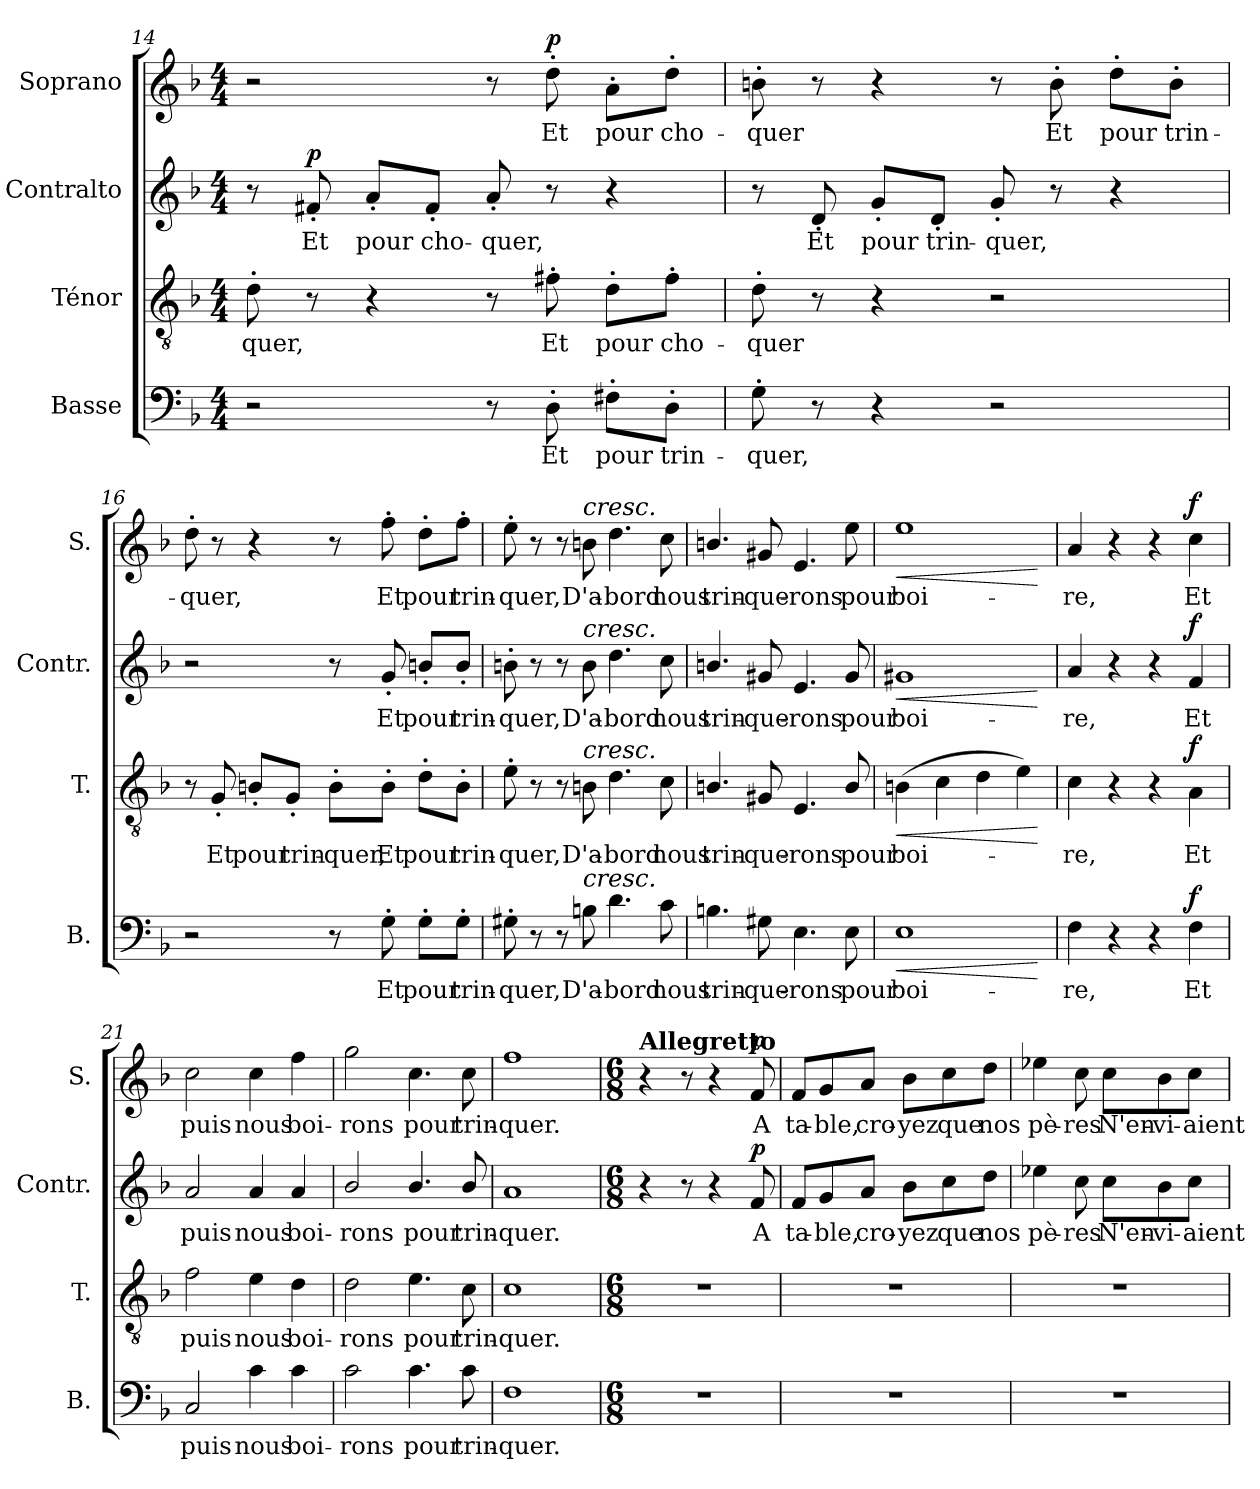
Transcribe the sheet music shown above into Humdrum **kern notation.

**kern	**text	**dynam	**kern	**text	**dynam	**kern	**text	**dynam	**kern	**text	**dynam
*part4	*part4	*part4	*part3	*part3	*part3	*part2	*part2	*part2	*part1	*part1	*part1
*staff4	*staff4	*staff4	*staff3	*staff3	*staff3	*staff2	*staff2	*staff2	*staff1	*staff1	*staff1
*I"Basse	*	*	*I"Ténor	*	*	*I"Contralto	*	*	*I"Soprano	*	*
*I'B.	*	*	*I'T.	*	*	*I'Contr.	*	*	*I'S.	*	*
*clefF4	*	*	*clefGv2	*	*	*clefG2	*	*	*clefG2	*	*
*k[b-]	*	*	*k[b-]	*	*	*k[b-]	*	*	*k[b-]	*	*
*F:	*	*	*F:	*	*	*F:	*	*	*F:	*	*
*M4/4	*	*	*M4/4	*	*	*M4/4	*	*	*M4/4	*	*
=14	=14	=14	=14	=14	=14	=14	=14	=14	=14	=14	=14
!	!	!	!	!LO:LY:b	!	!	!	!	!	!	!
2r	.	.	8d'>\	-quer,	.	8r	.	.	2r	.	.
!	!	!	!	!	!	!	!LO:LY:b	!LO:DY:a	!	!	!
.	.	.	8r	.	.	8f#X'>/	Et	p	.	.	.
!	!	!	!	!	!	!	!LO:LY:b	!	!	!	!
.	.	.	4r	.	.	8a'>/L	pour	.	.	.	.
!	!	!	!	!	!	!	!LO:LY:b	!	!	!	!
.	.	.	.	.	.	8f#'>/J	cho-	.	.	.	.
!	!	!	!	!	!	!	!LO:LY:b	!	!	!	!
8r	.	.	8r	.	.	8a'>/	-quer,	.	8r	.	.
!	!LO:LY:b	!	!	!LO:LY:b	!	!	!	!	!	!LO:LY:b	!LO:DY:a
8D'>\	Et	.	8f#X'>\	Et	.	8r	.	.	8dd'>\	Et	p
!	!LO:LY:b	!	!	!LO:LY:b	!	!	!	!	!	!LO:LY:b	!
8F#X'>\L	pour	.	8d'>\L	pour	.	4r	.	.	8a'>\L	pour	.
!	!LO:LY:b	!	!	!LO:LY:b	!	!	!	!	!	!LO:LY:b	!
8D'>\J	trin-	.	8f#'>\J	cho-	.	.	.	.	8dd'>\J	cho-	.
!!LO:LB:g=z
=15	=15	=15	=15	=15	=15	=15	=15	=15	=15	=15	=15
!	!LO:LY:b	!	!	!LO:LY:b	!	!	!	!	!	!LO:LY:b	!
8G'>\	-quer,	.	8d'>\	-quer	.	8r	.	.	8bn'>\	-quer	.
!	!	!	!	!	!	!	!LO:LY:b	!	!	!	!
8r	.	.	8r	.	.	8d'</	Et	.	8r	.	.
!	!	!	!	!	!	!	!LO:LY:b	!	!	!	!
4r	.	.	4r	.	.	8g'</L	pour	.	4r	.	.
!	!	!	!	!	!	!	!LO:LY:b	!	!	!	!
.	.	.	.	.	.	8d'</J	trin-	.	.	.	.
!	!	!	!	!	!	!	!LO:LY:b	!	!	!	!
2r	.	.	2r	.	.	8g'</	-quer,	.	8r	.	.
!	!	!	!	!	!	!	!	!	!	!LO:LY:b	!
.	.	.	.	.	.	8r	.	.	8b'>\	Et	.
!	!	!	!	!	!	!	!	!	!	!LO:LY:b	!
.	.	.	.	.	.	4r	.	.	8dd'>\L	pour	.
!	!	!	!	!	!	!	!	!	!	!LO:LY:b	!
.	.	.	.	.	.	.	.	.	8b'>\J	trin-	.
=16	=16	=16	=16	=16	=16	=16	=16	=16	=16	=16	=16
!	!	!	!	!	!	!	!	!	!	!LO:LY:b	!
2r	.	.	8r	.	.	2r	.	.	8dd'>\	-quer,	.
!	!	!	!	!LO:LY:b	!	!	!	!	!	!	!
.	.	.	8G'>/	Et	.	.	.	.	8r	.	.
!	!	!	!	!LO:LY:b	!	!	!	!	!	!	!
.	.	.	8Bn'>/L	pour	.	.	.	.	4r	.	.
!	!	!	!	!LO:LY:b	!	!	!	!	!	!	!
.	.	.	8G'>/J	trin-	.	.	.	.	.	.	.
!	!	!	!	!LO:LY:b	!	!	!	!	!	!	!
8r	.	.	8B'>\L	-quer,	.	8r	.	.	8r	.	.
!	!LO:LY:b	!	!	!LO:LY:b	!	!	!LO:LY:b	!	!	!LO:LY:b	!
8G'>\	Et	.	8B'>\J	Et	.	8g'>/	Et	.	8ff'>\	Et	.
!	!LO:LY:b	!	!	!LO:LY:b	!	!	!LO:LY:b	!	!	!LO:LY:b	!
8G'>\L	pour	.	8d'>\L	pour	.	8bn'>/L	pour	.	8dd'>\L	pour	.
!	!LO:LY:b	!	!	!LO:LY:b	!	!	!LO:LY:b	!	!	!LO:LY:b	!
8G'>\J	trin-	.	8B'>\J	trin-	.	8b'>/J	trin-	.	8ff'>\J	trin-	.
!!LO:PB:g=z
=17	=17	=17	=17	=17	=17	=17	=17	=17	=17	=17	=17
!	!LO:LY:b	!	!	!LO:LY:b	!	!	!LO:LY:b	!	!	!LO:LY:b	!
8G#X'>\	-quer,	.	8e'>\	quer,	.	8bn'>\	quer,	.	8ee'>\	-quer,	.
8r	.	.	8r	.	.	8r	.	.	8r	.	.
8r	.	.	8r	.	.	8r	.	.	8r	.	.
!	!	!	!	!	!	!	!	!	!LO:TX:a:i:t=cresc.	!	!
!	!	!	!	!	!	!LO:TX:a:i:t=cresc.	!	!	!	!	!
!	!	!	!LO:TX:a:i:t=cresc.	!	!	!	!	!	!	!	!
!LO:TX:a:i:t=cresc.	!	!	!	!	!	!	!	!	!	!	!
!	!LO:LY:b	!	!	!LO:LY:b	!	!	!LO:LY:b	!	!	!LO:LY:b	!
8Bn\	D'a-	.	8Bn\	D'a-	.	8b\	D'a-	.	8bn\	D'a-	.
!	!LO:LY:b	!	!	!LO:LY:b	!	!	!LO:LY:b	!	!	!LO:LY:b	!
4.d\	-bord	.	4.d\	-bord	.	4.dd\	-bord	.	4.dd\	-bord	.
!	!LO:LY:b	!	!	!LO:LY:b	!	!	!LO:LY:b	!	!	!LO:LY:b	!
8c\	nous	.	8c\	nous	.	8cc\	nous	.	8cc\	nous	.
=18	=18	=18	=18	=18	=18	=18	=18	=18	=18	=18	=18
!	!LO:LY:b	!	!	!LO:LY:b	!	!	!LO:LY:b	!	!	!LO:LY:b	!
4.Bn\	trin-	.	4.Bn/	trin-	.	4.bn/	trin-	.	4.bn/	trin-	.
!	!LO:LY:b	!	!	!LO:LY:b	!	!	!LO:LY:b	!	!	!LO:LY:b	!
8G#X\	-que-	.	8G#X/	-que-	.	8g#X/	-que-	.	8g#X/	-que-	.
!	!LO:LY:b	!	!	!LO:LY:b	!	!	!LO:LY:b	!	!	!LO:LY:b	!
4.E\	-rons	.	4.E/	-rons	.	4.e/	-rons	.	4.e/	-rons	.
!	!LO:LY:b	!	!	!LO:LY:b	!	!	!LO:LY:b	!	!	!LO:LY:b	!
8E\	pour	.	8B/	pour	.	8g#/	pour	.	8ee\	pour	.
=19	=19	=19	=19	=19	=19	=19	=19	=19	=19	=19	=19
!	!LO:LY:b	!LO:HP:b	!	!LO:LY:b	!LO:HP:b	!	!LO:LY:b	!LO:HP:b	!	!LO:LY:b	!LO:HP:b
1E	boi-	<	(>4Bn\	boi-	<	1g#X	boi-	<	1ee	boi-	<
.	.	.	4c\	.	.	.	.	.	.	.	.
.	.	.	4d\	.	.	.	.	.	.	.	.
.	.	.	4e\)	.	.	.	.	.	.	.	.
.	.	[	.	.	[	.	.	[	.	.	[
!!LO:LB:g=z
=20	=20	=20	=20	=20	=20	=20	=20	=20	=20	=20	=20
!	!LO:LY:b	!	!	!LO:LY:b	!	!	!LO:LY:b	!	!	!LO:LY:b	!
4F\	-re,	.	4c\	-re,	.	4a/	-re,	.	4a/	-re,	.
4r	.	.	4r	.	.	4r	.	.	4r	.	.
4r	.	.	4r	.	.	4r	.	.	4r	.	.
!	!LO:LY:b	!LO:DY:a	!	!LO:LY:b	!LO:DY:a	!	!LO:LY:b	!LO:DY:a	!	!LO:LY:b	!LO:DY:a
4F\	Et	f	4A\	Et	f	4f/	Et	f	4cc\	Et	f
=21	=21	=21	=21	=21	=21	=21	=21	=21	=21	=21	=21
!	!LO:LY:b	!	!	!LO:LY:b	!	!	!LO:LY:b	!	!	!LO:LY:b	!
2C/	puis	.	2f\	puis	.	2a/	puis	.	2cc\	puis	.
!	!LO:LY:b	!	!	!LO:LY:b	!	!	!LO:LY:b	!	!	!LO:LY:b	!
4c\	nous	.	4e\	nous	.	4a/	nous	.	4cc\	nous	.
!	!LO:LY:b	!	!	!LO:LY:b	!	!	!LO:LY:b	!	!	!LO:LY:b	!
4c\	boi-	.	4d\	boi-	.	4a/	boi-	.	4ff\	boi-	.
=22	=22	=22	=22	=22	=22	=22	=22	=22	=22	=22	=22
!	!LO:LY:b	!	!	!LO:LY:b	!	!	!LO:LY:b	!	!	!LO:LY:b	!
2c\	-rons	.	2d\	-rons	.	2b-/	-rons	.	2gg\	-rons	.
!	!LO:LY:b	!	!	!LO:LY:b	!	!	!LO:LY:b	!	!	!LO:LY:b	!
4.c\	pour	.	4.e\	pour	.	4.b-/	pour	.	4.cc\	pour	.
!	!LO:LY:b	!	!	!LO:LY:b	!	!	!LO:LY:b	!	!	!LO:LY:b	!
8c\	trin-	.	8c\	trin-	.	8b-/	trin-	.	8cc\	trin-	.
=23	=23	=23	=23	=23	=23	=23	=23	=23	=23	=23	=23
!	!LO:LY:b	!	!	!LO:LY:b	!	!	!LO:LY:b	!	!	!LO:LY:b	!
1F	-quer.	.	1c	-quer.	.	1a	-quer.	.	1ff	-quer.	.
!!LO:LB:g=z
=24	=24	=24	=24	=24	=24	=24	=24	=24	=24	=24	=24
*M6/8	*	*	*M6/8	*	*	*M6/8	*	*	*M6/8	*	*
!	!	!	!	!	!	!	!	!	!LO:TX:a:B:t=Allegretto	!	!
2.r	.	.	2.r	.	.	4r	.	.	4r	.	.
.	.	.	.	.	.	8r	.	.	8r	.	.
.	.	.	.	.	.	4r	.	.	4r	.	.
!	!	!	!	!	!	!	!LO:LY:b	!LO:DY:a	!	!LO:LY:b	!LO:DY:a
.	.	.	.	.	.	8f/	A	p	8f/	A	p
=25	=25	=25	=25	=25	=25	=25	=25	=25	=25	=25	=25
!	!	!	!	!	!	!	!LO:LY:b	!	!	!LO:LY:b	!
2.r	.	.	2.r	.	.	8f/L	ta-	.	8f/L	ta-	.
!	!	!	!	!	!	!	!LO:LY:b	!	!	!LO:LY:b	!
.	.	.	.	.	.	8g/	-ble,	.	8g/	-ble,	.
!	!	!	!	!	!	!	!LO:LY:b	!	!	!LO:LY:b	!
.	.	.	.	.	.	8a/J	cro-	.	8a/J	cro-	.
!	!	!	!	!	!	!	!LO:LY:b	!	!	!LO:LY:b	!
.	.	.	.	.	.	8b-\L	-yez	.	8b-\L	-yez	.
!	!	!	!	!	!	!	!LO:LY:b	!	!	!LO:LY:b	!
.	.	.	.	.	.	8cc\	que	.	8cc\	que	.
!	!	!	!	!	!	!	!LO:LY:b	!	!	!LO:LY:b	!
.	.	.	.	.	.	8dd\J	nos	.	8dd\J	nos	.
=26	=26	=26	=26	=26	=26	=26	=26	=26	=26	=26	=26
!	!	!	!	!	!	!	!LO:LY:b	!	!	!LO:LY:b	!
2.r	.	.	2.r	.	.	4ee-X\	pè-	.	4ee-X\	pè-	.
!	!	!	!	!	!	!	!LO:LY:b	!	!	!LO:LY:b	!
.	.	.	.	.	.	8cc\	-res	.	8cc\	-res	.
!	!	!	!	!	!	!	!LO:LY:b	!	!	!LO:LY:b	!
.	.	.	.	.	.	8cc\L	N'en-	.	8cc\L	N'en-	.
!	!	!	!	!	!	!	!LO:LY:b	!	!	!LO:LY:b	!
.	.	.	.	.	.	8b-\	-vi-	.	8b-\	-vi-	.
!	!	!	!	!	!	!	!LO:LY:b	!	!	!LO:LY:b	!
.	.	.	.	.	.	8cc\J	-aient	.	8cc\J	-aient	.
=	=	=	=	=	=	=	=	=	=	=	=
*-	*-	*-	*-	*-	*-	*-	*-	*-	*-	*-	*-
